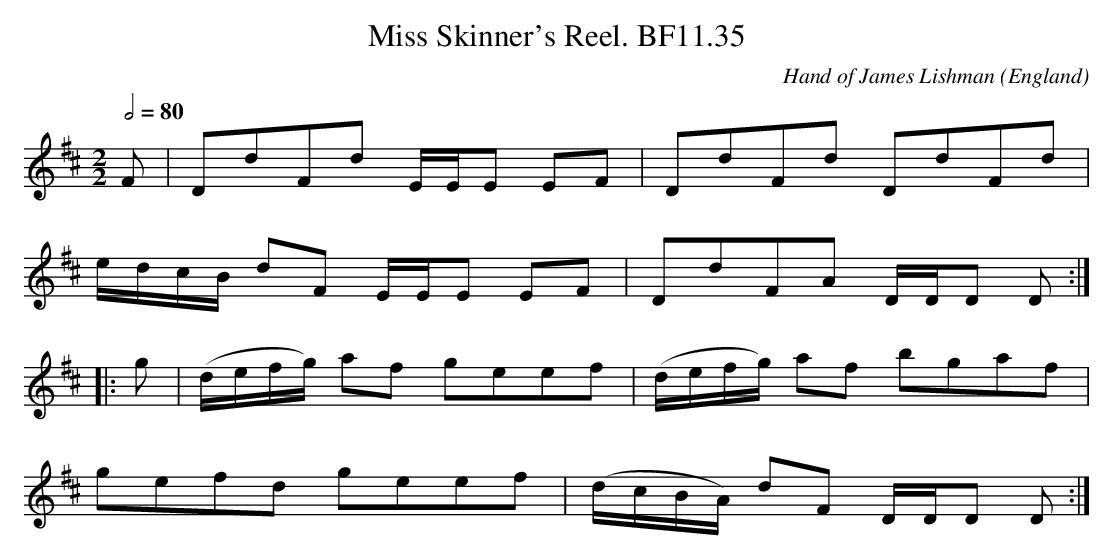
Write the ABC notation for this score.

X:1
T:Miss Skinner's Reel. BF11.35
C:Hand of James Lishman
L:1/8
M:2/2
O:England
Q:1/2=80
K:D major
F|DdFd E/2E/2E EF|DdFd DdFd|!
e/2d/2c/2B/2 dF E/2E/2E EF|DdFA D/2D/2D D:|!
|:g|(d/2e/2f/2g/2) af geef|(d/2e/2f/2g/2)  af bgaf|!
gefd geef|(d/2c/2B/2A/2) dF D/2D/2D D:|
